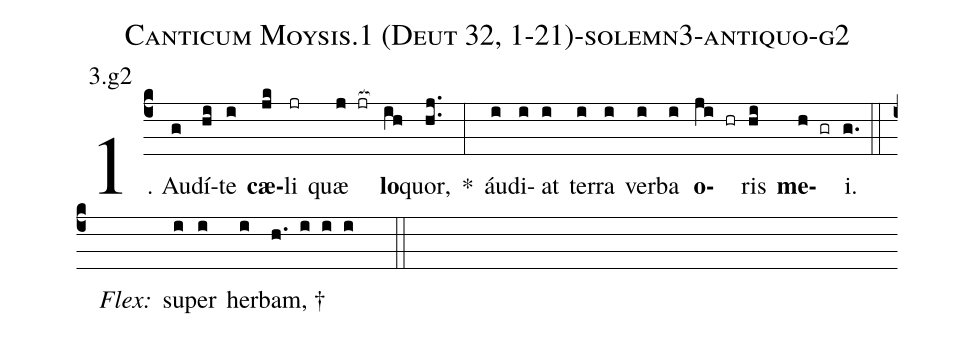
name: Canticum Moysis.1 (Deut 32, 1-21)-solemn3-antiquo-g2;
annotation: 3.g2;
%%
(c4)1. Au(g)dí(hi)te(i) <b>cæ</b>(jk)li(jr) quæ(j jr[ocb:1{]) <b>lo</b>(ih[ocb:0}])quor,(hj..) *(:) áu(i)di(i)at(i) ter(i)ra(i) ver(i)ba(i) <b>o</b>(ji hr)ris(hi) <b>me</b>(h gr)i.(g.) (::)
<i>Flex:</i>()  su(i)per(i) her(i)bam, †(h. i i i  ::)
